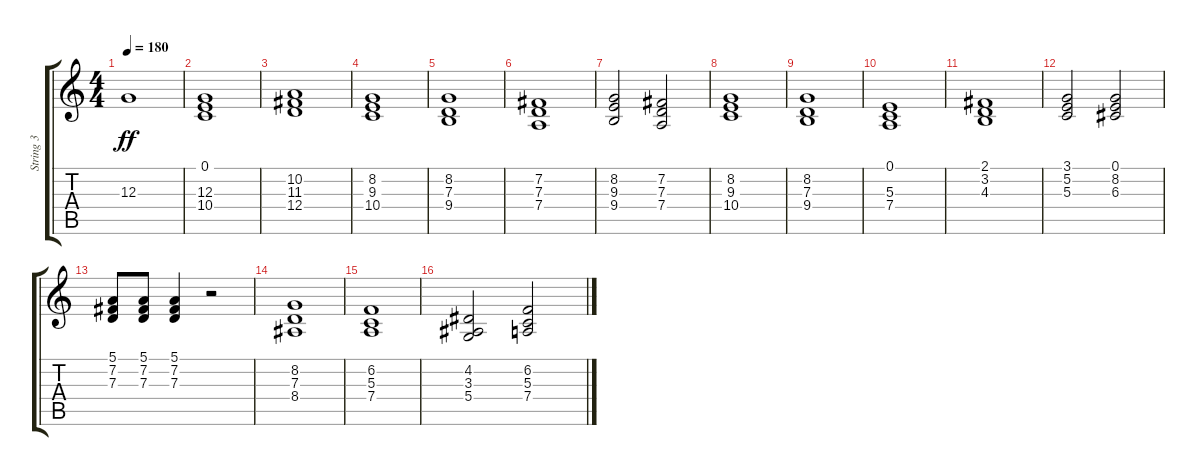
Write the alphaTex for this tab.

\track ("String 3" "String 3") {instrument stringensemble1}
\staff {score tabs}
\tuning (E4 B3 G3 D3 A2 E2) {hide}
\ts (4 4)
\tempo 180
\clef g2
\ks c
12.3.1{dy ff} |
(0.1 12.3 10.4).1 |
(10.2 11.3 12.4).1 |
(8.2 9.3 10.4).1 |
(8.2 7.3 9.4).1 |
(7.2 7.3 7.4).1 |
(8.2 9.3 9.4).2 (7.2 7.3 7.4).2 |
(8.2 9.3 10.4).1 |
(8.2 7.3 9.4).1 |
(0.1 5.3 7.4).1 |
(2.1 3.2 4.3).1 |
(3.1 5.2 5.3).2 (0.1 8.2 6.3).2 |
(5.1 7.2 7.3).8 (5.1 7.2 7.3).8 (5.1 7.2 7.3).4 r.2 |
(8.2 7.3 8.4).1 |
(6.2 5.3 7.4).1 |
(4.2 3.3 5.4).2 (6.2 5.3 7.4).2
